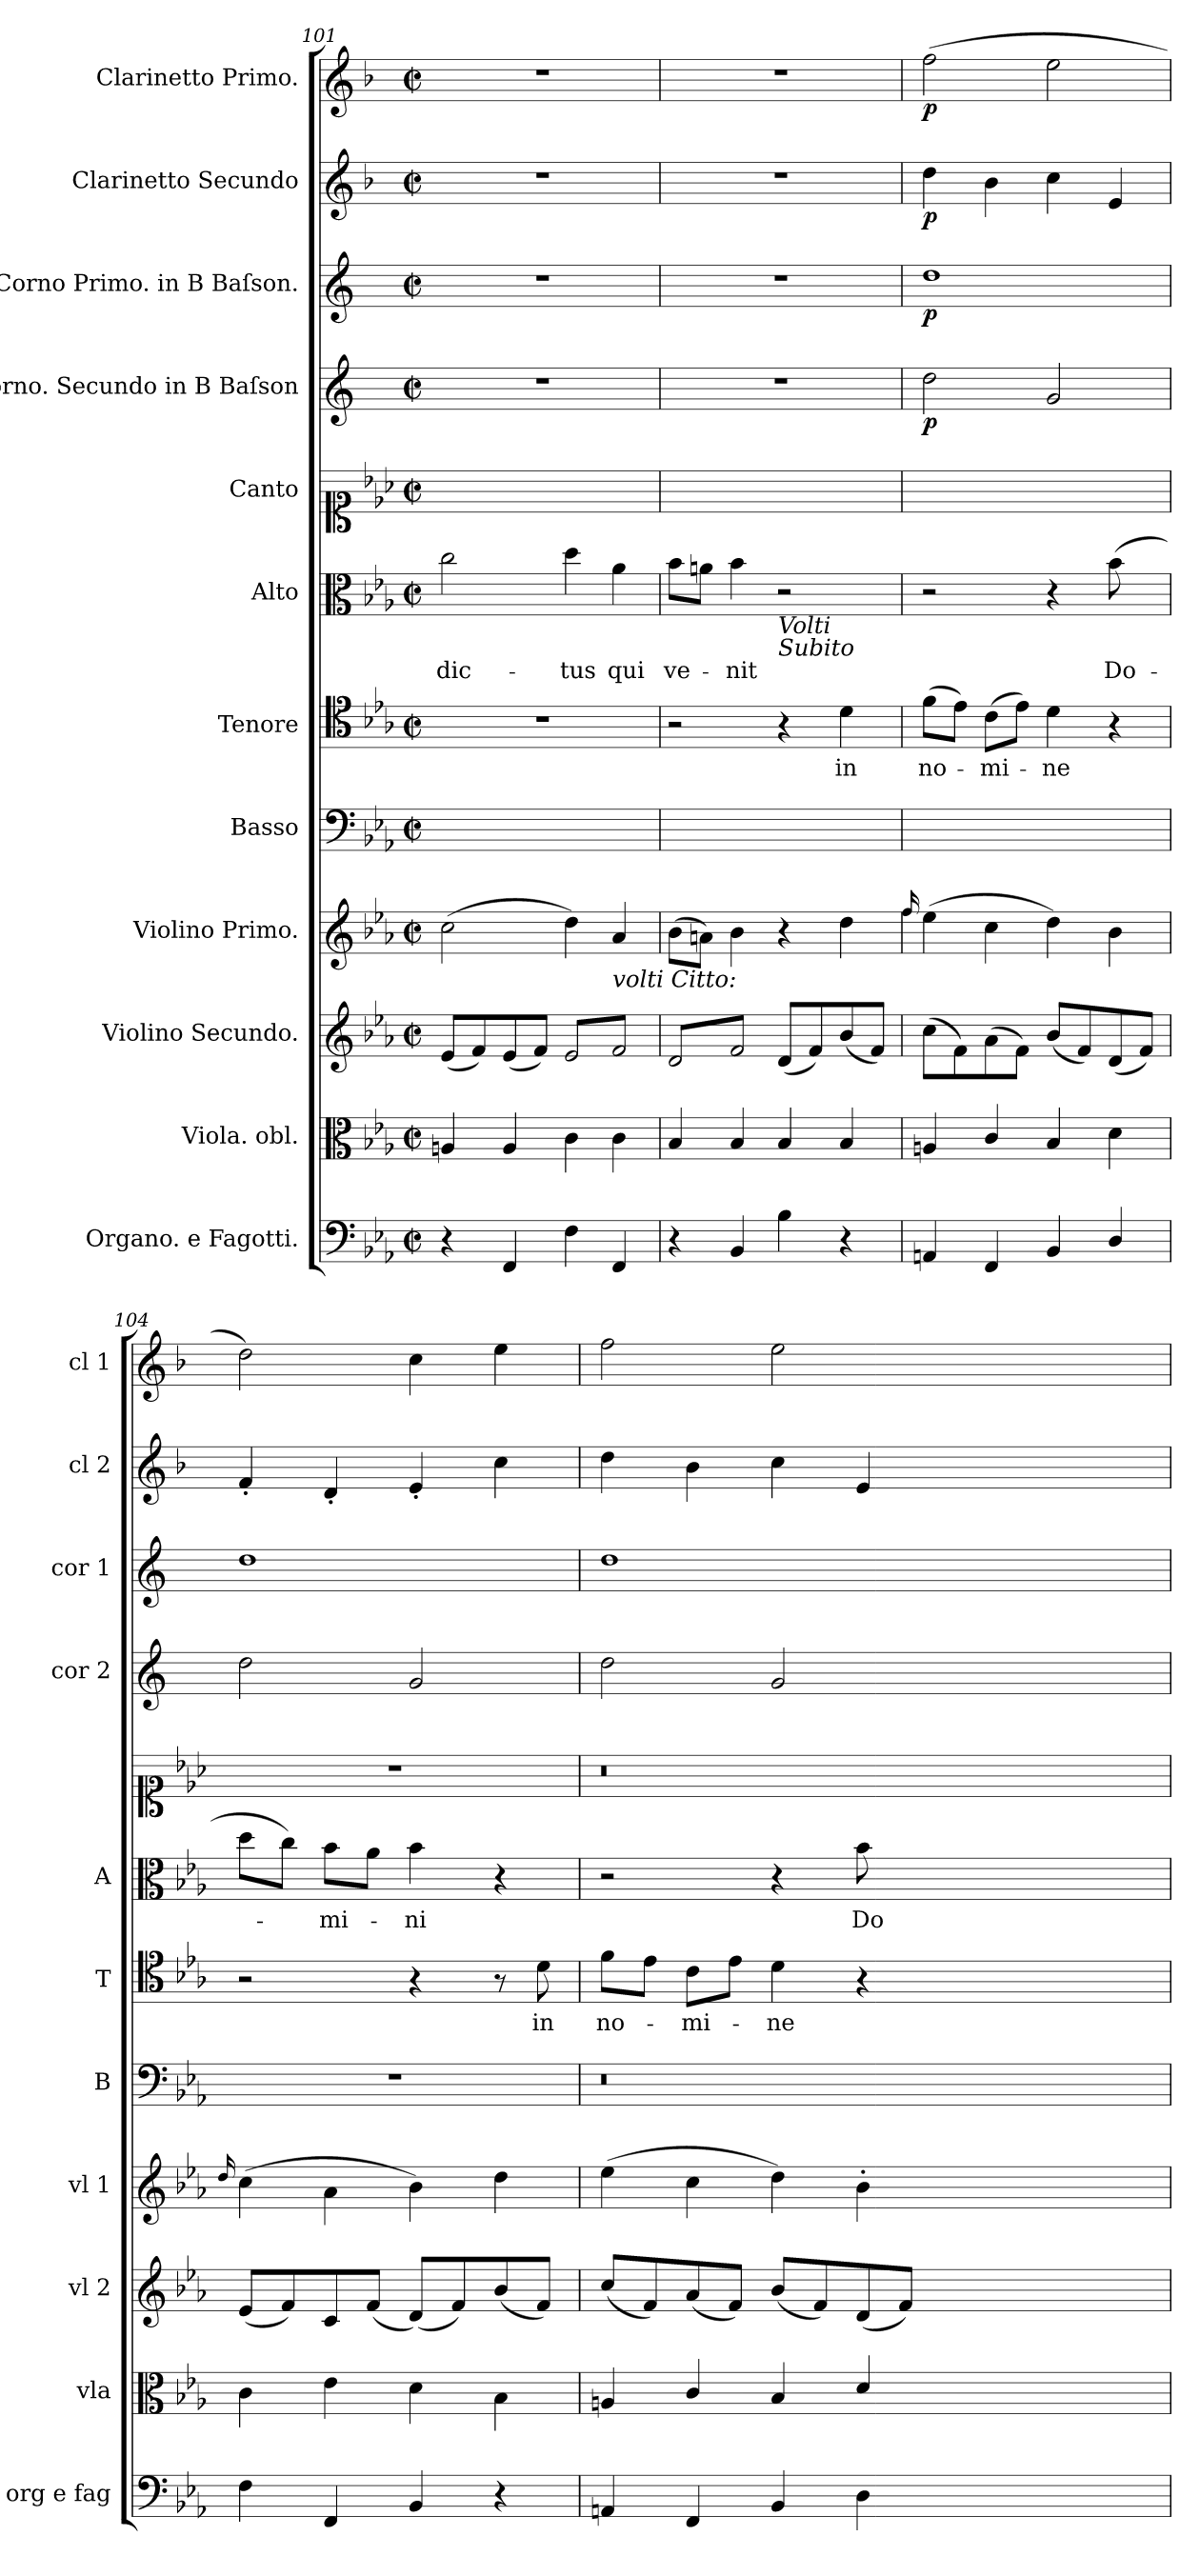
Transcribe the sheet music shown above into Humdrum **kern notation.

**kern	**kern	**kern	**kern	**kern	**kern	**text	**kern	**text	**kern	**kern	**dynam	**kern	**dynam	**kern	**dynam	**kern	**dynam
*part12	*part11	*part10	*part9	*part8	*part7	*part7	*part6	*part6	*part5	*part4	*part4	*part3	*part3	*part2	*part2	*part1	*part1
*staff12	*staff11	*staff10	*staff9	*staff8	*staff7	*staff7	*staff6	*staff6	*staff5	*staff4	*staff4	*staff3	*staff3	*staff2	*staff2	*staff1	*staff1
*I"Organo. e Fagotti.	*I"Viola. obl.	*I"Violino Secundo.	*I"Violino Primo.	*I"Basso	*I"Tenore	*	*I"Alto	*	*I"Canto	*I"Corno. Secundo in B Baſson	*	*I"Corno Primo. in B Baſson.	*	*I"Clarinetto Secundo	*	*I"Clarinetto Primo.	*
*I'org e fag	*I'vla	*I'vl 2	*I'vl 1	*I'B	*I'T	*	*I'A	*	*	*I'cor 2	*	*I'cor 1	*	*I'cl 2	*	*I'cl 1	*
*clefF4	*clefC3	*clefG2	*clefG2	*clefF4	*clefC4	*	*clefC3	*	*clefC1	*clefG2	*	*clefG2	*	*clefG2	*	*clefG2	*
*	*	*	*	*	*	*	*	*	*	*ITrd-2c-3	*	*ITrd-2c-3	*	*ITrd1c2	*	*ITrd1c2	*
*k[b-e-a-]	*k[b-e-a-]	*k[b-e-a-]	*k[b-e-a-]	*k[b-e-a-]	*k[b-e-a-]	*	*k[b-e-a-]	*	*k[b-e-a-]	*k[b-e-a-]	*	*k[b-e-a-]	*	*k[b-e-a-]	*	*k[b-e-a-]	*
*E-:	*E-:	*E-:	*E-:	*E-:	*E-:	*	*E-:	*	*E-:	*	*	*	*	*E-:	*	*E-:	*
*M2/2	*M2/2	*M2/2	*M2/2	*M2/2	*M2/2	*	*M2/2	*	*M2/2	*M2/2	*	*M2/2	*	*M2/2	*	*M2/2	*
*met(c|)	*met(c|)	*met(c|)	*met(c|)	*met(c|)	*met(c|)	*	*met(c|)	*	*met(c|)	*met(c|)	*	*met(c|)	*	*met(c|)	*	*met(c|)	*
=101	=101	=101	=101	=101	=101	=101	=101	=101	=101	=101	=101	=101	=101	=101	=101	=101	=101
4r	4An/	(8e-/L	(2cc\	1ryy	1r	.	2cc\	-dic-	1ryy	1r	.	1r	.	1r	.	1r	.
.	.	8f/)	.	.	.	.	.	.	.	.	.	.	.	.	.	.	.
4FF/	4A/	(8e-/	.	.	.	.	.	.	.	.	.	.	.	.	.	.	.
.	.	8f/J)	.	.	.	.	.	.	.	.	.	.	.	.	.	.	.
*	*	*tremolo	*	*	*	*	*	*	*	*	*	*	*	*	*	*	*
4F\	4c\	(8e-/L	4dd\)	.	.	.	4dd\	-tus	.	.	.	.	.	.	.	.	.
.	.	8f/)	.	.	.	.	.	.	.	.	.	.	.	.	.	.	.
!	!	!	!LO:TX:b:i:t=volti Citto&colon;	!	!	!	!	!	!	!	!	!	!	!	!	!	!
4FF/	4c\	8e-/	4a-/	.	.	.	4a-\	qui	.	.	.	.	.	.	.	.	.
.	.	8f/)J	.	.	.	.	.	.	.	.	.	.	.	.	.	.	.
=102	=102	=102	=102	=102	=102	=102	=102	=102	=102	=102	=102	=102	=102	=102	=102	=102	=102
4r	4B-/	(8d/L	(8b-\L	1ryy	2r	.	8b-\L	ve-	1ryy	1r	.	1r	.	1r	.	1r	.
.	.	8f/)	8an\J)	.	.	.	8an\J	.	.	.	.	.	.	.	.	.	.
4BB-/	4B-/	8d/	4b-\	.	.	.	4b-\	-nit	.	.	.	.	.	.	.	.	.
.	.	8f/)J	.	.	.	.	.	.	.	.	.	.	.	.	.	.	.
*	*	*Xtremolo	*	*	*	*	*	*	*	*	*	*	*	*	*	*	*
!	!	!	!	!	!	!	!LO:TX:b:i:t=Volti\nSubito	!	!	!	!	!	!	!	!	!	!
4B-\	4B-/	(8d/L	4r	.	4r	.	2r	.	.	.	.	.	.	.	.	.	.
.	.	8f/)	.	.	.	.	.	.	.	.	.	.	.	.	.	.	.
4r	4B-/	(8b-/	4dd\	.	4d\	in	.	.	.	.	.	.	.	.	.	.	.
.	.	8f/J)	.	.	.	.	.	.	.	.	.	.	.	.	.	.	.
=103	=103	=103	=103	=103	=103	=103	=103	=103	=103	=103	=103	=103	=103	=103	=103	=103	=103
.	.	.	16qqff/	.	.	.	.	.	.	.	.	.	.	.	.	.	.
4AAn/	4An/	(8cc\L	(4ee-\	1ryy	(8f\L	no-	2r	.	1ryy	2ff\	p	1ff\	p	4cc\	p	(2ee-\	p
.	.	8f\)	.	.	8e-\J)	.	.	.	.	.	.	.	.	.	.	.	.
4FF/	4c/	(8a-\	4cc\	.	(8c\L	-mi-	.	.	.	.	.	.	.	4a-\	.	.	.
.	.	8f\J)	.	.	8e-\J)	.	.	.	.	.	.	.	.	.	.	.	.
4BB-/	4B-/	(8b-/L	4dd\)	.	4d\	-ne	4r	.	.	2b-/	.	.	.	4b-\	.	2dd\	.
.	.	8f/)	.	.	.	.	.	.	.	.	.	.	.	.	.	.	.
!	!	!	!	!	!	!	!LO:N:vis=8	!	!	!	!	!	!	!	!	!	!
4D/	4d\	(8d/	4b-\	.	4r	.	(4b-\	Do-	.	.	.	.	.	4d/	.	.	.
.	.	8f/J)	.	.	.	.	.	.	.	.	.	.	.	.	.	.	.
=104	=104	=104	=104	=104	=104	=104	=104	=104	=104	=104	=104	=104	=104	=104	=104	=104	=104
.	.	.	16qqdd/	.	.	.	.	.	.	.	.	.	.	.	.	.	.
4F\	4c\	(8e-/L	(4cc\	1r	2r	.	8dd\L	.	1r	2ff\	.	1ff\	.	4e-'/	.	2cc\)	.
.	.	8f/)	.	.	.	.	8cc\J)	.	.	.	.	.	.	.	.	.	.
4FF/	4e-\	8c/	4a-\	.	.	.	8b-\L	-mi-	.	.	.	.	.	4c'/	.	.	.
.	.	(8f/J	.	.	.	.	8a-\J	.	.	.	.	.	.	.	.	.	.
4BB-/	4d\	(8d/L)	4b-\)	.	4r	.	4b-\	-ni	.	2b-/	.	.	.	4d'/	.	4b-\	.
.	.	8f/)	.	.	.	.	.	.	.	.	.	.	.	.	.	.	.
4r	4B-\	(8b-/	4dd\	.	8r	.	4r	.	.	.	.	.	.	4b-\	.	4dd\	.
.	.	8f/J)	.	.	8d\	in	.	.	.	.	.	.	.	.	.	.	.
=105	=105	=105	=105	=105	=105	=105	=105	=105	=105	=105	=105	=105	=105	=105	=105	=105	=105
4AAn/	4An/	(8cc/L	(4ee-\	0.r	8f\L	no-	2r	.	0.r	2ff\	.	1ff\	.	4cc\	.	2ee-\	.
.	.	8f/)	.	.	8e-\J	.	.	.	.	.	.	.	.	.	.	.	.
4FF/	4c/	(8a-/	4cc\	.	8c\L	-mi-	.	.	.	.	.	.	.	4a-\	.	.	.
.	.	8f/J)	.	.	8e-\J	.	.	.	.	.	.	.	.	.	.	.	.
4BB-/	4B-/	(8b-/L	4dd\)	.	4d\	-ne	4r	.	.	2b-/	.	.	.	4b-\	.	2dd\	.
.	.	8f/)	.	.	.	.	.	.	.	.	.	.	.	.	.	.	.
!	!	!	!	!	!	!	!LO:N:vis=8	!	!	!	!	!	!	!	!	!	!
4D\	4d/	(8d/	4b-'\	.	4r	.	4b-\	Do-	.	.	.	.	.	4d/	.	.	.
.	.	8f/J)	.	.	.	.	.	.	.	.	.	.	.	.	.	.	.
0ryy	0ryy	0ryy	0ryy	.	0ryy	.	0ryy	.	.	0ryy	.	0ryy	.	0ryy	.	0ryy	.
=	=	=	=	=	=	=	=	=	=	=	=	=	=	=	=	=	=
*-	*-	*-	*-	*-	*-	*-	*-	*-	*-	*-	*-	*-	*-	*-	*-	*-	*-
